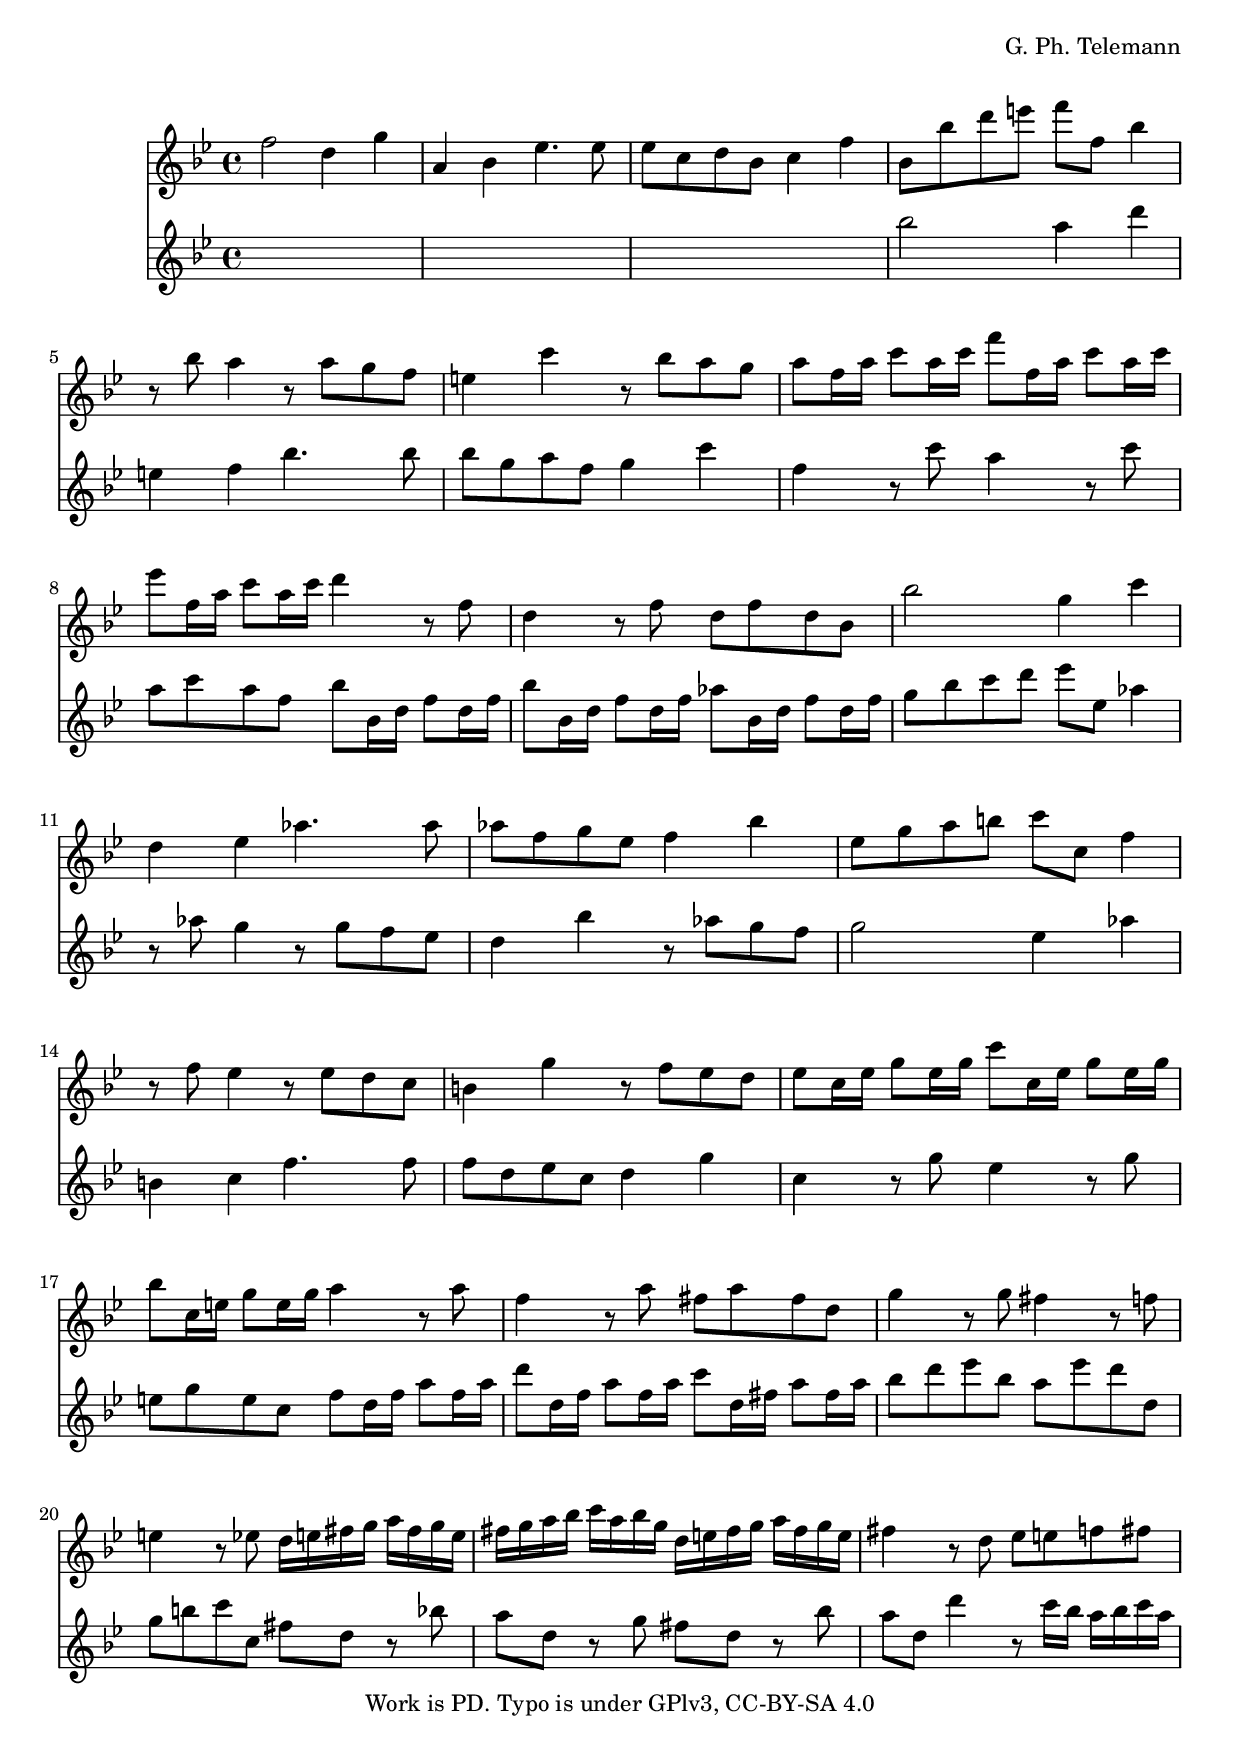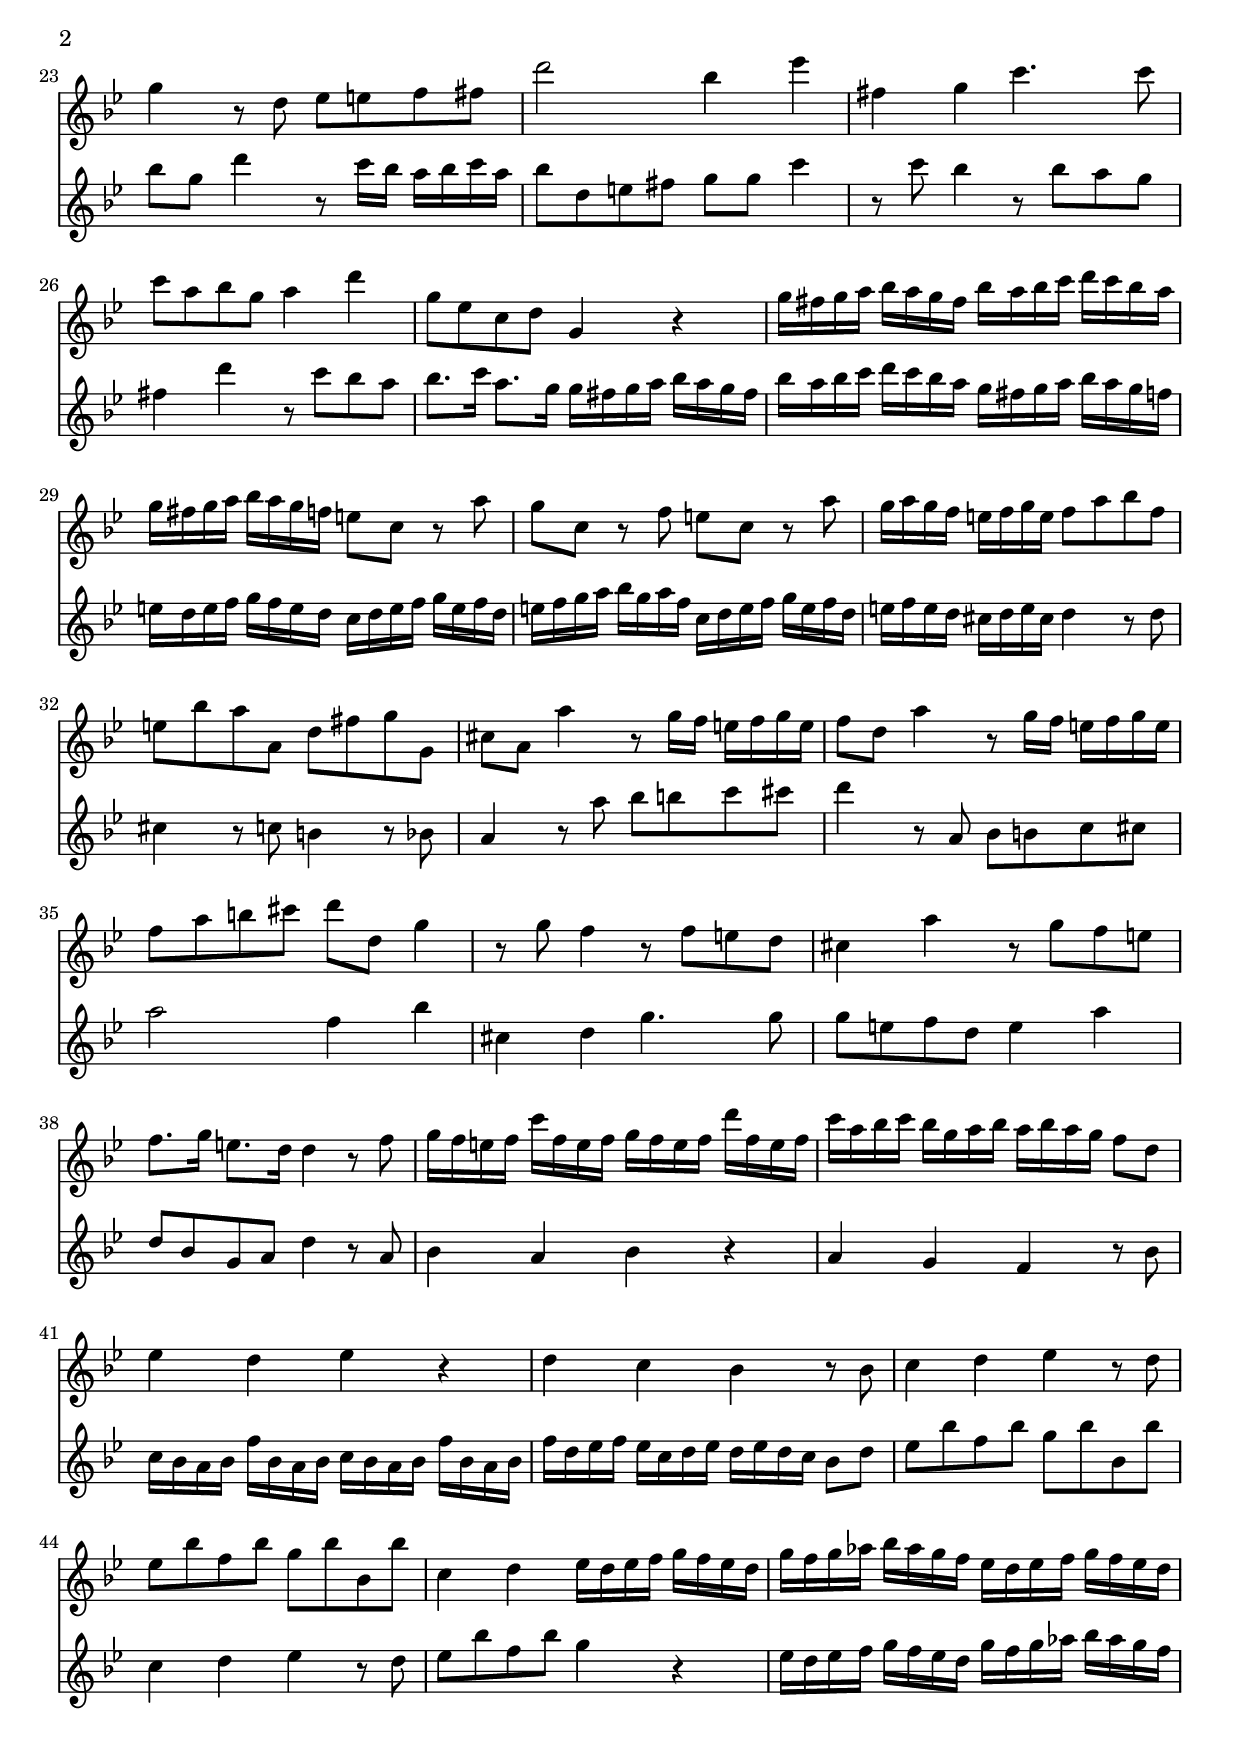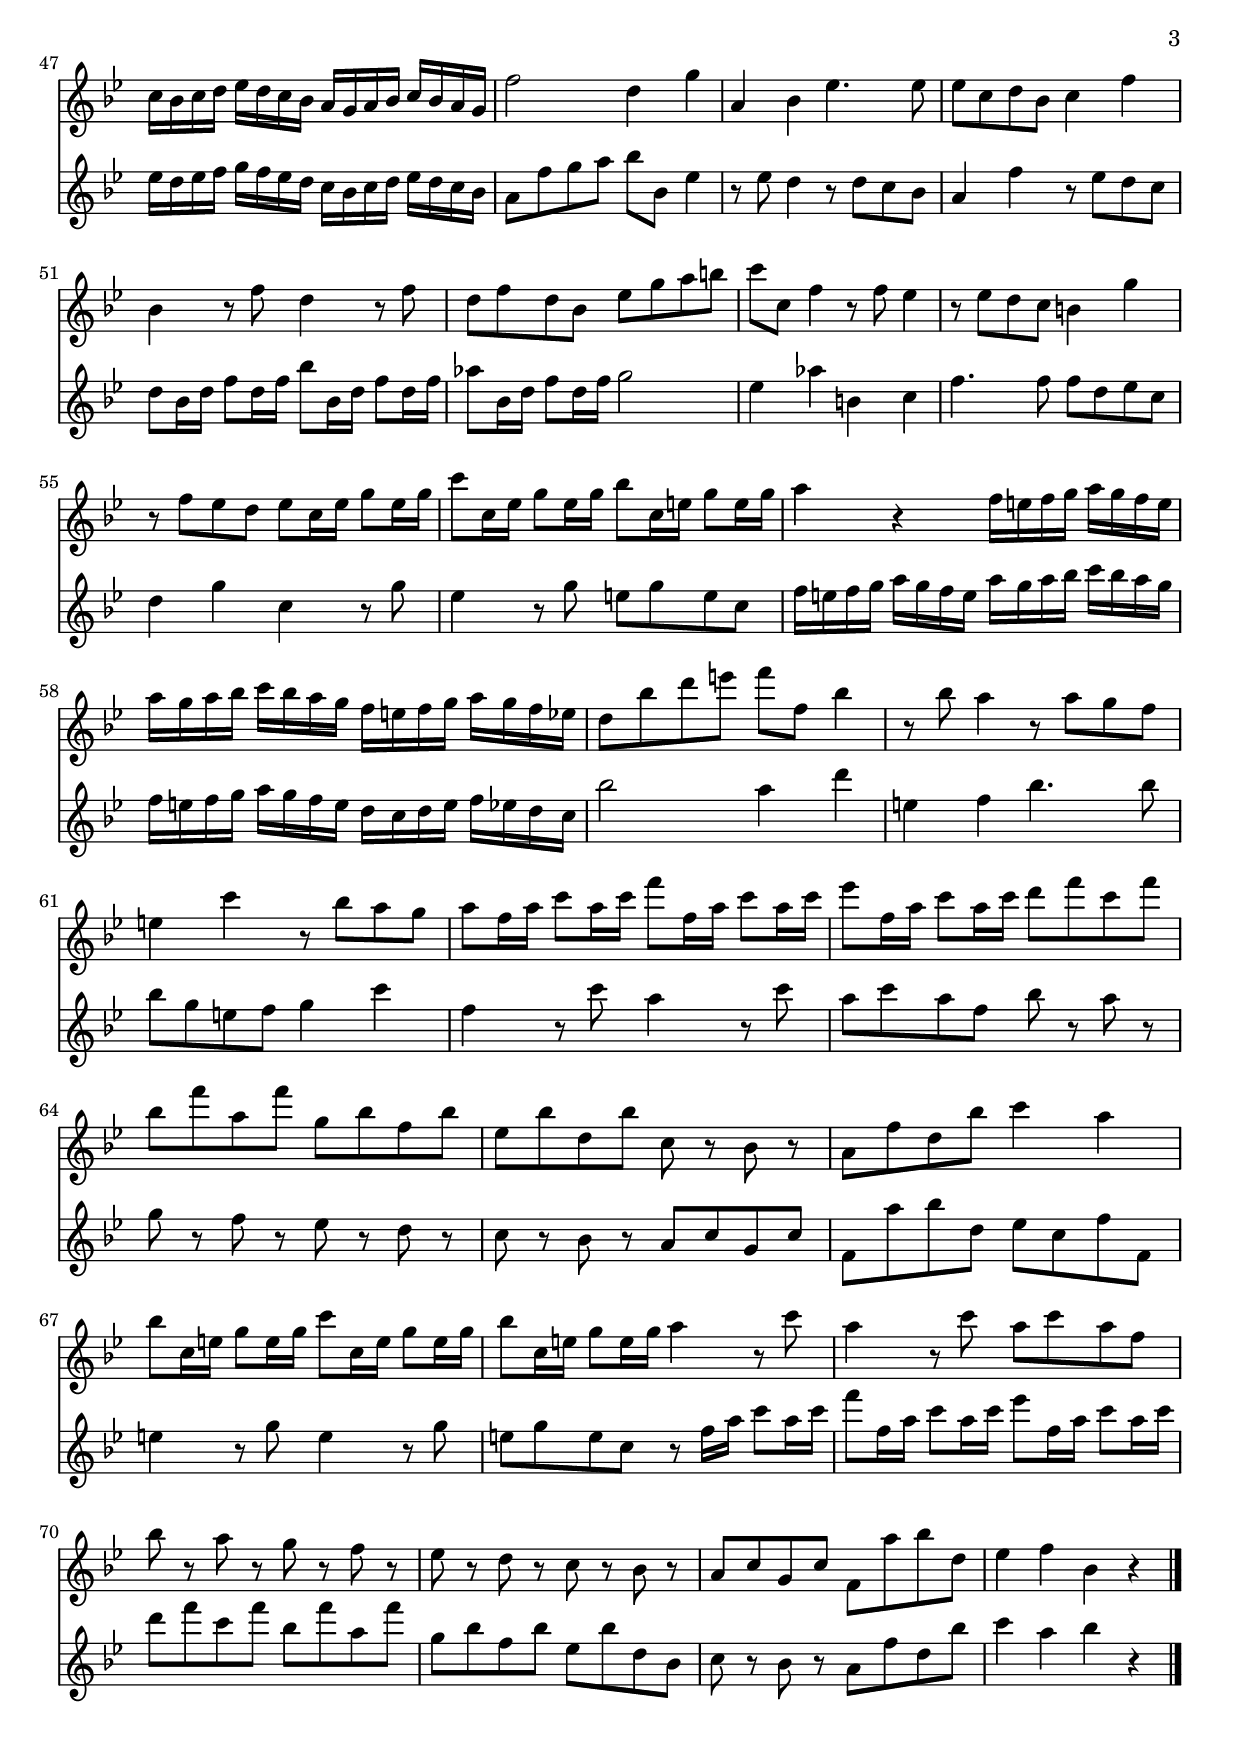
vp=\relative f''{f2 d4 g | a, bes es4. es8 | es c d bes c4 f |
bes,8 bes' d e f f, bes4 | r8 bes a4 r8 a g f | e4 c' r8 bes a g |
a f16 a c8 a16 c f8 f,16 a c8 a16 c | es8 f,16 a c8 a16 c d4 r8 f, |
d4 r8 f d f d bes | bes'2 g4 c | d, es as4. as8 | as f g es f4 bes |
es,8 g a b c c, f4 | r8 f es4 r8 es d c | b4 g' r8 f es d |
es c16 es g8 es16 g c8 c,16 es g8 es16 g | bes8 c,16 e g8 e16 g a4 r8 a |
f4 r8 a fis a fis d | g4 r8 g fis4 r8 f | e4 r8 es8 d16 e fis g a fis g e |
fis g a bes c a bes g d e fis g a fis g e | fis4 r8 d es e f fis | g4 r8 d es e f fis |
d'2 bes4 es | fis,4 g c4. c8 | c8 a bes g a4 d | g,8 es c d g,4 r |
g'16 fis g a bes a g fis bes a bes c d c bes a | g fis g a bes a g f e8 c r a' |
g8 c, r f e c r a' | g16 a g f e f g e f8 a bes f | e bes' a a, d fis g g, |
cis a a'4 r8 g16 f e f g e | f8 d a'4 r8 g16 f e f g e | f8 a b cis d d, g4 |
r8 g8 f4 r8 f e d | cis4 a' r8 g f e | f8. g16 e8. d16 d4 r8 f |
g16 f e f c' f, e f g f e f d' f, e f | c' a bes c bes g a bes a bes a g f8 d |
es4 d es r | d c bes r8 bes | c4 d es r8 d | es bes' f bes g bes bes, bes' |
c,4 d es16 d es f g f es d | g f g as bes as g f es d es f g f es d |
c bes c d  es d c bes a g a bes c bes a g | f'2 d4 g | a, bes es4. es8 |
es c d bes c4 f | bes, r8 f' d4 r8 f | d f d bes es g a b | c c, f4 r8 f es4 |
r8 es d c b4 g' | r8 f es d es c16 es g8 es16 g |
c8 c,16 es g8 es16 g bes8 c,16 e g8 e16 g | a4 r f16 e f g a g f e |
a g a bes c bes a g f e f g a g f es | d8 bes' d e f f, bes4 | r8 bes a4 r8 a g f |
e4 c' r8 bes a g | a f16 a c8 a16 c f8 f,16 a c8 a16 c |
es8 f,16 a c8 a16 c d8 f c f | bes, f' a, f' g, bes f bes | es, bes' d, bes' c, r bes r |
a f' d bes' c4 a | bes8 c,16 e g8 e16 g c8 c,16 e g8 e16 g |
bes8 c,16 e g8 e16 g a4 r8 c | a4 r8 c a c a f | bes r a r g r f r | es r d r c r bes r |
a c g c f, a' bes d, | es4 f bes, r}
vs=\relative f''{s1*3
bes2 a4 d | e, f bes4. bes8 | bes g a f g4 c | f, r8 c' a4 r8 c |
a c a f bes bes,16 d f8 d16 f | bes8 bes,16 d f8 d16 f as8 bes,16 d f8 d16 f |
g8 bes c d es es, as4 | r8 as g4 r8 g f es | d4 bes' r8 as g f | g2 es4 as |
b, c f4. f8 | f d es c d4 g | c,4 r8 g'8 es4 r8 g | e g e c f d16 f a8 f16 a |
d8 d,16 f a8 f16 a c8 d,16 fis a8 fis16 a | bes8 d es bes a es' d d, |
g b c c, fis d r bes' | a d, r g fis d r bes' | a d, d'4 r8 c16 bes a bes c a |
bes8 g d'4 r8 c16 bes a bes c a | bes8 d, e fis g g c4 | r8 c bes4 r8 bes a g |
fis4 d' r8 c bes a | bes8. c16 a8. g16 g fis g a bes a g fis |
bes a bes c d c bes a g fis g a bes a g f | e d e f g f e d c d e f g e f d |
e f g a bes g a f c d e f g e f d | e f e d cis d e cis d4 r8 d8 |
cis4 r8 c b4 r8 bes | a4 r8 a'8 bes b c cis | d4 r8 a, bes8 b c cis | a'2 f4 bes |
cis, d g4. g8 | g8 e f d e4 a | d,8 bes g a d4 r8 a | bes4 a bes r | a g f r8 bes |
c16 bes a bes f' bes, a bes c bes a bes f' bes, a bes |
f' d es f es c d es d es d c bes8 d | es bes' f bes g bes bes, bes' | c,4 d es r8 d |
es bes' f bes g4 r | es16 d es f g f es d g f g as bes as g f |
es d es f g f es d c bes c d es d c bes | a8 f' g a bes bes, es4 |
r8 es d4 r8 d c bes | a4 f' r8 es d c | d bes16 d f8 d16 f bes8 bes,16 d f8 d16 f |
as8 bes,16 d f8 d16 f g2 | es4 as b, c | f4. f8 f d es c | d4 g c, r8 g' |
es4 r8 g e g e c | f16 e f g a g f e a g a bes c bes a g |
f e f g a g f e d c d e f es d c | bes'2 a4 d | e, f bes4. bes8 | bes g e f g4 c |
f, r8 c' a4 r8 c | a c a f bes r a r | g r f r es r d r | c r bes r a c g c |
f, a' bes d, es c f f, | e'4 r8 g e4 r8 g | e g e c r f16 a c8 a16 c |
f8 f,16 a c8 a16 c es8 f,16 a c8 a16 c | d8 f c f bes, f' a, f' |
g, bes f bes es, bes' d, bes | c r bes r a f' d bes' | c4 a bes r \bar "|."
}
gl={\key bes \major \set Staff.midiInstrument="glockenspiel"}

\header {
% title = \markup {\abs-fontsize #13.5  ""}
composer = "G. Ph. Telemann"
% opus = "TWV 40:102-2"
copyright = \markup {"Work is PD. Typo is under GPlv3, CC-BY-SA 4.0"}
meter = " "
}

\score {<<
{\new Staff \gl \vp}
{\new Staff \gl \vs}
>> \layout {} \midi {\tempo 4=120} }
